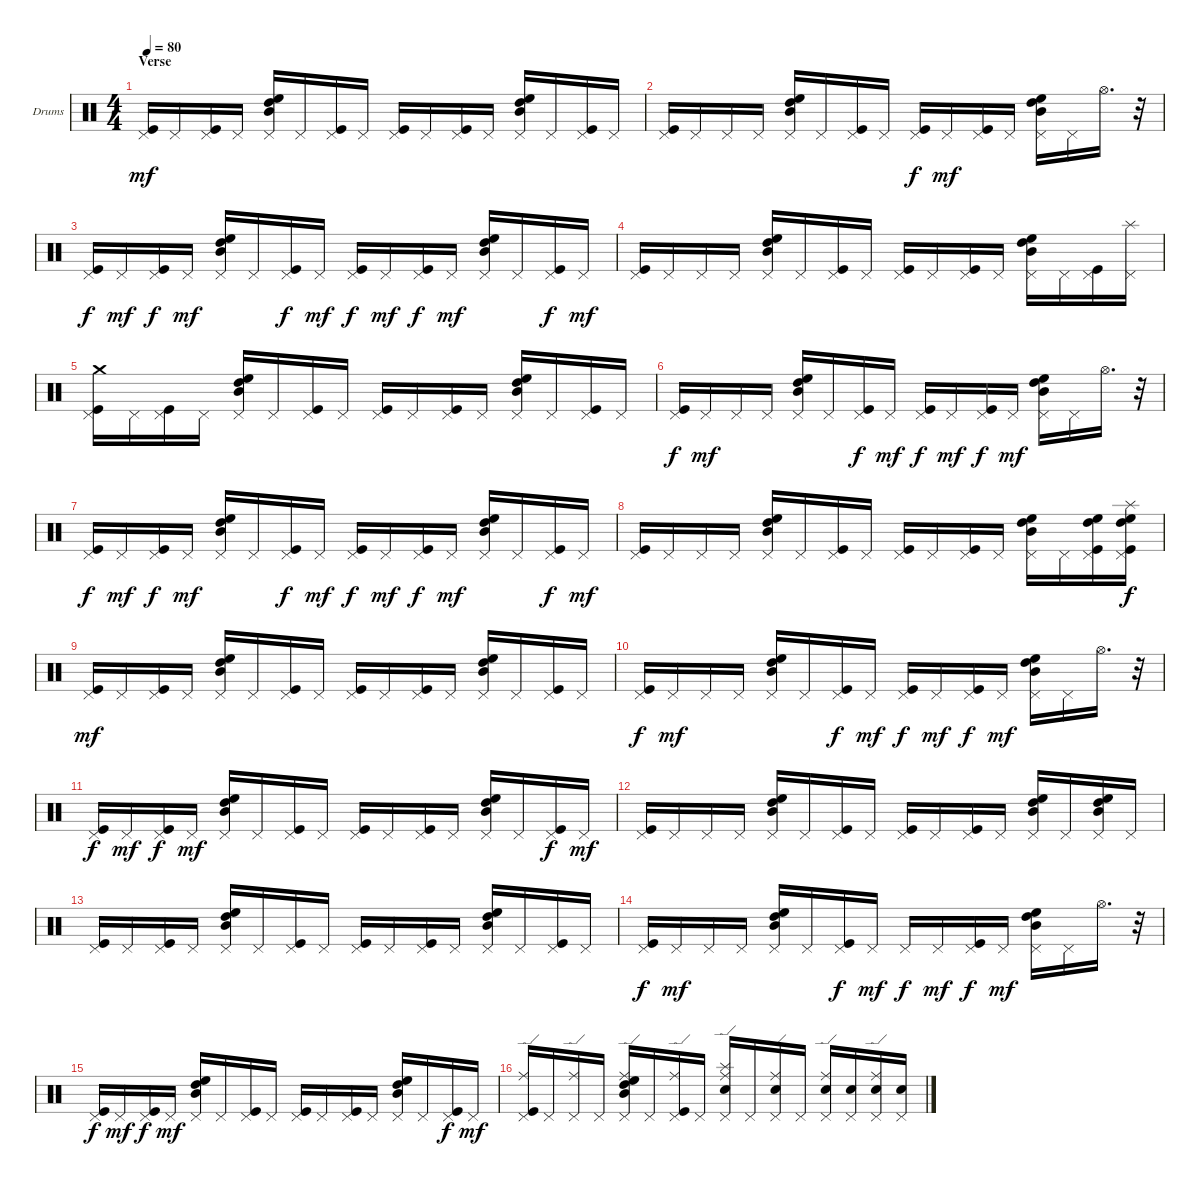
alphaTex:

\defaultSystemsLayout 4
\bracketExtendMode groupsimilarinstruments
\firstSystemTrackNameOrientation horizontal
\otherSystemsTrackNameOrientation horizontal
\track ("Drumkit" "Drums") {instrument percussion}
\staff {score}
\articulation defaults
\ts (4 4)
\section ("" "Verse")
\tempo 80
\clef neutral
\scale
0.333333
\ks c
("Pedal Hi-Hat (hit)" "Kick (hit)").16{dy mf} "Pedal Hi-Hat (hit)".16 ("Pedal Hi-Hat (hit)" "Kick (hit)").16 "Pedal Hi-Hat (hit)".16 ("Pedal Hi-Hat (hit)" "High Floor Tom (hit)" "High Tom (hit)" "Mid Tom (hit)").16 "Pedal Hi-Hat (hit)".16 ("Pedal Hi-Hat (hit)" "Kick (hit)").16 "Pedal Hi-Hat (hit)".16 ("Pedal Hi-Hat (hit)" "Kick (hit)").16 "Pedal Hi-Hat (hit)".16 ("Pedal Hi-Hat (hit)" "Kick (hit)").16 "Pedal Hi-Hat (hit)".16 ("Pedal Hi-Hat (hit)" "High Floor Tom (hit)" "High Tom (hit)" "Mid Tom (hit)").16 "Pedal Hi-Hat (hit)".16 ("Pedal Hi-Hat (hit)" "Kick (hit)").16 "Pedal Hi-Hat (hit)".16 |
\scale
0.333333 ("Pedal Hi-Hat (hit)" "Kick (hit)").16 "Pedal Hi-Hat (hit)".16 "Pedal Hi-Hat (hit)".16 "Pedal Hi-Hat (hit)".16 ("Pedal Hi-Hat (hit)" "High Floor Tom (hit)" "High Tom (hit)" "Mid Tom (hit)").16 "Pedal Hi-Hat (hit)".16 ("Pedal Hi-Hat (hit)" "Kick (hit)").16 "Pedal Hi-Hat (hit)".16 ("Pedal Hi-Hat (hit)" "Kick (hit)").16{dy f} "Pedal Hi-Hat (hit)".16{dy mf} ("Pedal Hi-Hat (hit)" "Kick (hit)").16 "Pedal Hi-Hat (hit)".16 ("Pedal Hi-Hat (hit)" "High Floor Tom (hit)" "High Tom (hit)" "Mid Tom (hit)").16 "Pedal Hi-Hat (hit)".16 "Hi-Hat (open)".16{d} r.32 |
\scale
0.333333 ("Pedal Hi-Hat (hit)" "Kick (hit)").16{dy f} "Pedal Hi-Hat (hit)".16{dy mf} ("Pedal Hi-Hat (hit)" "Kick (hit)").16{dy f} "Pedal Hi-Hat (hit)".16{dy mf} ("Pedal Hi-Hat (hit)" "High Floor Tom (hit)" "High Tom (hit)" "Mid Tom (hit)").16 "Pedal Hi-Hat (hit)".16 ("Pedal Hi-Hat (hit)" "Kick (hit)").16{dy f} "Pedal Hi-Hat (hit)".16{dy mf} ("Pedal Hi-Hat (hit)" "Kick (hit)").16{dy f} "Pedal Hi-Hat (hit)".16{dy mf} ("Pedal Hi-Hat (hit)" "Kick (hit)").16{dy f} "Pedal Hi-Hat (hit)".16{dy mf} ("Pedal Hi-Hat (hit)" "High Floor Tom (hit)" "High Tom (hit)" "Mid Tom (hit)").16 "Pedal Hi-Hat (hit)".16 ("Pedal Hi-Hat (hit)" "Kick (hit)").16{dy f} "Pedal Hi-Hat (hit)".16{dy mf} |
\scale
0.333333 ("Pedal Hi-Hat (hit)" "Kick (hit)").16 "Pedal Hi-Hat (hit)".16 "Pedal Hi-Hat (hit)".16 "Pedal Hi-Hat (hit)".16 ("Pedal Hi-Hat (hit)" "High Floor Tom (hit)" "High Tom (hit)" "Mid Tom (hit)").16 "Pedal Hi-Hat (hit)".16 ("Pedal Hi-Hat (hit)" "Kick (hit)").16 "Pedal Hi-Hat (hit)".16 ("Pedal Hi-Hat (hit)" "Kick (hit)").16 "Pedal Hi-Hat (hit)".16 ("Pedal Hi-Hat (hit)" "Kick (hit)").16 "Pedal Hi-Hat (hit)".16 ("Pedal Hi-Hat (hit)" "High Floor Tom (hit)" "High Tom (hit)" "Mid Tom (hit)").16 "Pedal Hi-Hat (hit)".16 ("Pedal Hi-Hat (hit)" "Kick (hit)").16 ("Pedal Hi-Hat (hit)" "Splash (hit)").16 |
\scale
0.333333 ("Pedal Hi-Hat (hit)" "Crash medium (hit)" "Kick (hit)").16 "Pedal Hi-Hat (hit)".16 ("Pedal Hi-Hat (hit)" "Kick (hit)").16 "Pedal Hi-Hat (hit)".16 ("Pedal Hi-Hat (hit)" "High Floor Tom (hit)" "High Tom (hit)" "Mid Tom (hit)").16 "Pedal Hi-Hat (hit)".16 ("Pedal Hi-Hat (hit)" "Kick (hit)").16 "Pedal Hi-Hat (hit)".16 ("Pedal Hi-Hat (hit)" "Kick (hit)").16 "Pedal Hi-Hat (hit)".16 ("Pedal Hi-Hat (hit)" "Kick (hit)").16 "Pedal Hi-Hat (hit)".16 ("Pedal Hi-Hat (hit)" "High Floor Tom (hit)" "High Tom (hit)" "Mid Tom (hit)").16 "Pedal Hi-Hat (hit)".16 ("Pedal Hi-Hat (hit)" "Kick (hit)").16 "Pedal Hi-Hat (hit)".16 |
\scale
0.333333 ("Pedal Hi-Hat (hit)" "Kick (hit)").16{dy f} "Pedal Hi-Hat (hit)".16{dy mf} "Pedal Hi-Hat (hit)".16 "Pedal Hi-Hat (hit)".16 ("Mid Tom (hit)" "High Tom (hit)" "High Floor Tom (hit)" "Pedal Hi-Hat (hit)").16 "Pedal Hi-Hat (hit)".16 ("Pedal Hi-Hat (hit)" "Kick (hit)").16{dy f} "Pedal Hi-Hat (hit)".16{dy mf} ("Pedal Hi-Hat (hit)" "Kick (hit)").16{dy f} "Pedal Hi-Hat (hit)".16{dy mf} ("Pedal Hi-Hat (hit)" "Kick (hit)").16{dy f} "Pedal Hi-Hat (hit)".16{dy mf} ("Pedal Hi-Hat (hit)" "High Floor Tom (hit)" "High Tom (hit)" "Mid Tom (hit)").16 "Pedal Hi-Hat (hit)".16 "Hi-Hat (open)".16{d} r.32 |
\scale
0.333333 ("Pedal Hi-Hat (hit)" "Kick (hit)").16{dy f} "Pedal Hi-Hat (hit)".16{dy mf} ("Pedal Hi-Hat (hit)" "Kick (hit)").16{dy f} "Pedal Hi-Hat (hit)".16{dy mf} ("Pedal Hi-Hat (hit)" "High Tom (hit)" "High Floor Tom (hit)" "Mid Tom (hit)").16 "Pedal Hi-Hat (hit)".16 ("Pedal Hi-Hat (hit)" "Kick (hit)").16{dy f} "Pedal Hi-Hat (hit)".16{dy mf} ("Pedal Hi-Hat (hit)" "Kick (hit)").16{dy f} "Pedal Hi-Hat (hit)".16{dy mf} ("Pedal Hi-Hat (hit)" "Kick (hit)").16{dy f} "Pedal Hi-Hat (hit)".16{dy mf} ("Pedal Hi-Hat (hit)" "High Floor Tom (hit)" "High Tom (hit)" "Mid Tom (hit)").16 "Pedal Hi-Hat (hit)".16 ("Pedal Hi-Hat (hit)" "Kick (hit)").16{dy f} "Pedal Hi-Hat (hit)".16{dy mf} |
\scale
0.333333 ("Pedal Hi-Hat (hit)" "Kick (hit)").16 "Pedal Hi-Hat (hit)".16 "Pedal Hi-Hat (hit)".16 "Pedal Hi-Hat (hit)".16 ("Pedal Hi-Hat (hit)" "High Floor Tom (hit)" "High Tom (hit)" "Mid Tom (hit)").16 "Pedal Hi-Hat (hit)".16 ("Pedal Hi-Hat (hit)" "Kick (hit)").16 "Pedal Hi-Hat (hit)".16 ("Pedal Hi-Hat (hit)" "Kick (hit)").16 "Pedal Hi-Hat (hit)".16 ("Pedal Hi-Hat (hit)" "Kick (hit)").16 "Pedal Hi-Hat (hit)".16 ("Pedal Hi-Hat (hit)" "High Floor Tom (hit)" "High Tom (hit)" "Mid Tom (hit)").16 "Pedal Hi-Hat (hit)".16 ("Pedal Hi-Hat (hit)" "High Floor Tom (hit)" "High Tom (hit)" "Kick (hit)").16 ("Pedal Hi-Hat (hit)" "High Floor Tom (hit)" "High Tom (hit)" "Splash (hit)" "Kick (hit)").16{dy f} |
\scale
0.333333 ("Pedal Hi-Hat (hit)" "Kick (hit)").16{dy mf} "Pedal Hi-Hat (hit)".16 ("Pedal Hi-Hat (hit)" "Kick (hit)").16 "Pedal Hi-Hat (hit)".16 ("Pedal Hi-Hat (hit)" "High Floor Tom (hit)" "High Tom (hit)" "Mid Tom (hit)").16 "Pedal Hi-Hat (hit)".16 ("Pedal Hi-Hat (hit)" "Kick (hit)").16 "Pedal Hi-Hat (hit)".16 ("Pedal Hi-Hat (hit)" "Kick (hit)").16 "Pedal Hi-Hat (hit)".16 ("Pedal Hi-Hat (hit)" "Kick (hit)").16 "Pedal Hi-Hat (hit)".16 ("Pedal Hi-Hat (hit)" "High Tom (hit)" "High Floor Tom (hit)" "Mid Tom (hit)").16 "Pedal Hi-Hat (hit)".16 ("Pedal Hi-Hat (hit)" "Kick (hit)").16 "Pedal Hi-Hat (hit)".16 |
\scale
0.333333 ("Pedal Hi-Hat (hit)" "Kick (hit)").16{dy f} "Pedal Hi-Hat (hit)".16{dy mf} "Pedal Hi-Hat (hit)".16 "Pedal Hi-Hat (hit)".16 ("Pedal Hi-Hat (hit)" "High Floor Tom (hit)" "High Tom (hit)" "Mid Tom (hit)").16 "Pedal Hi-Hat (hit)".16 ("Pedal Hi-Hat (hit)" "Kick (hit)").16{dy f} "Pedal Hi-Hat (hit)".16{dy mf} ("Pedal Hi-Hat (hit)" "Kick (hit)").16{dy f} "Pedal Hi-Hat (hit)".16{dy mf} ("Pedal Hi-Hat (hit)" "Kick (hit)").16{dy f} "Pedal Hi-Hat (hit)".16{dy mf} ("Pedal Hi-Hat (hit)" "High Floor Tom (hit)" "High Tom (hit)" "Mid Tom (hit)").16 "Pedal Hi-Hat (hit)".16 "Hi-Hat (open)".16{d} r.32 |
\scale
0.333333 ("Pedal Hi-Hat (hit)" "Kick (hit)").16{dy f} "Pedal Hi-Hat (hit)".16{dy mf} ("Pedal Hi-Hat (hit)" "Kick (hit)").16{dy f} "Pedal Hi-Hat (hit)".16{dy mf} ("Pedal Hi-Hat (hit)" "High Floor Tom (hit)" "High Tom (hit)" "Mid Tom (hit)").16 "Pedal Hi-Hat (hit)".16 ("Pedal Hi-Hat (hit)" "Kick (hit)").16 "Pedal Hi-Hat (hit)".16 ("Pedal Hi-Hat (hit)" "Kick (hit)").16 "Pedal Hi-Hat (hit)".16 ("Pedal Hi-Hat (hit)" "Kick (hit)").16 "Pedal Hi-Hat (hit)".16 ("Pedal Hi-Hat (hit)" "High Floor Tom (hit)" "High Tom (hit)" "Mid Tom (hit)").16 "Pedal Hi-Hat (hit)".16 ("Pedal Hi-Hat (hit)" "Kick (hit)").16{dy f} "Pedal Hi-Hat (hit)".16{dy mf} |
\scale
0.333333 ("Pedal Hi-Hat (hit)" "Kick (hit)").16 "Pedal Hi-Hat (hit)".16 "Pedal Hi-Hat (hit)".16 "Pedal Hi-Hat (hit)".16 ("Pedal Hi-Hat (hit)" "High Floor Tom (hit)" "High Tom (hit)" "Mid Tom (hit)").16 "Pedal Hi-Hat (hit)".16 ("Pedal Hi-Hat (hit)" "Kick (hit)").16 "Pedal Hi-Hat (hit)".16 ("Pedal Hi-Hat (hit)" "Kick (hit)").16 "Pedal Hi-Hat (hit)".16 ("Pedal Hi-Hat (hit)" "Kick (hit)").16 "Pedal Hi-Hat (hit)".16 ("Pedal Hi-Hat (hit)" "High Floor Tom (hit)" "High Tom (hit)" "Mid Tom (hit)").16 "Pedal Hi-Hat (hit)".16 ("Pedal Hi-Hat (hit)" "High Floor Tom (hit)" "High Tom (hit)" "Mid Tom (hit)").16 "Pedal Hi-Hat (hit)".16 |
\scale
0.333333 ("Pedal Hi-Hat (hit)" "Kick (hit)").16 "Pedal Hi-Hat (hit)".16 ("Pedal Hi-Hat (hit)" "Kick (hit)").16 "Pedal Hi-Hat (hit)".16 ("Pedal Hi-Hat (hit)" "High Floor Tom (hit)" "High Tom (hit)" "Mid Tom (hit)").16 "Pedal Hi-Hat (hit)".16 ("Pedal Hi-Hat (hit)" "Kick (hit)").16 "Pedal Hi-Hat (hit)".16 ("Pedal Hi-Hat (hit)" "Kick (hit)").16 "Pedal Hi-Hat (hit)".16 ("Pedal Hi-Hat (hit)" "Kick (hit)").16 "Pedal Hi-Hat (hit)".16 ("Pedal Hi-Hat (hit)" "High Floor Tom (hit)" "High Tom (hit)" "Mid Tom (hit)").16 "Pedal Hi-Hat (hit)".16 ("Pedal Hi-Hat (hit)" "Kick (hit)").16 "Pedal Hi-Hat (hit)".16 |
\scale
0.333333 ("Pedal Hi-Hat (hit)" "Kick (hit)").16{dy f} "Pedal Hi-Hat (hit)".16{dy mf} "Pedal Hi-Hat (hit)".16 "Pedal Hi-Hat (hit)".16 ("Pedal Hi-Hat (hit)" "High Floor Tom (hit)" "High Tom (hit)" "Mid Tom (hit)").16 "Pedal Hi-Hat (hit)".16 ("Pedal Hi-Hat (hit)" "Kick (hit)").16{dy f} "Pedal Hi-Hat (hit)".16{dy mf} "Pedal Hi-Hat (hit)".16{dy f} "Pedal Hi-Hat (hit)".16{dy mf} ("Pedal Hi-Hat (hit)" "Kick (hit)").16{dy f} "Pedal Hi-Hat (hit)".16{dy mf} ("Pedal Hi-Hat (hit)" "High Floor Tom (hit)" "High Tom (hit)" "Mid Tom (hit)").16 "Pedal Hi-Hat (hit)".16 "Hi-Hat (open)".16{d} r.32 |
\scale
0.333333 ("Pedal Hi-Hat (hit)" "Kick (hit)").16{dy f} "Pedal Hi-Hat (hit)".16{dy mf} ("Pedal Hi-Hat (hit)" "Kick (hit)").16{dy f} "Pedal Hi-Hat (hit)".16{dy mf} ("Pedal Hi-Hat (hit)" "High Floor Tom (hit)" "High Tom (hit)" "Mid Tom (hit)").16 "Pedal Hi-Hat (hit)".16 ("Pedal Hi-Hat (hit)" "Kick (hit)").16 "Pedal Hi-Hat (hit)".16 ("Pedal Hi-Hat (hit)" "Kick (hit)").16 "Pedal Hi-Hat (hit)".16 ("Pedal Hi-Hat (hit)" "Kick (hit)").16 "Pedal Hi-Hat (hit)".16 ("Pedal Hi-Hat (hit)" "High Floor Tom (hit)" "High Tom (hit)" "Mid Tom (hit)").16 "Pedal Hi-Hat (hit)".16 ("Pedal Hi-Hat (hit)" "Kick (hit)").16{dy f} "Pedal Hi-Hat (hit)".16{dy mf} |
\scale
0.333333 ("Pedal Hi-Hat (hit)" "Ride (edge)" "Kick (hit)").16 "Pedal Hi-Hat (hit)".16 ("Pedal Hi-Hat (hit)" "Ride (edge)").16 "Pedal Hi-Hat (hit)".16 ("Pedal Hi-Hat (hit)" "Ride (edge)" "High Floor Tom (hit)" "High Tom (hit)" "Mid Tom (hit)").16 "Pedal Hi-Hat (hit)".16 ("Pedal Hi-Hat (hit)" "Ride (edge)" "Kick (hit)").16 "Pedal Hi-Hat (hit)".16 ("Pedal Hi-Hat (hit)" "Ride (edge)" "Snare (hit) 2" "Splash (hit)").16 "Pedal Hi-Hat (hit)".16 ("Pedal Hi-Hat (hit)" "Ride (edge)" "Snare (hit) 2").16 "Pedal Hi-Hat (hit)".16 ("Pedal Hi-Hat (hit)" "Ride (edge)" "Snare (hit) 2").16 ("Pedal Hi-Hat (hit)" "Snare (hit) 2").16 ("Pedal Hi-Hat (hit)" "Ride (edge)" "Snare (hit) 2").16 ("Pedal Hi-Hat (hit)" "Snare (hit) 2").16
